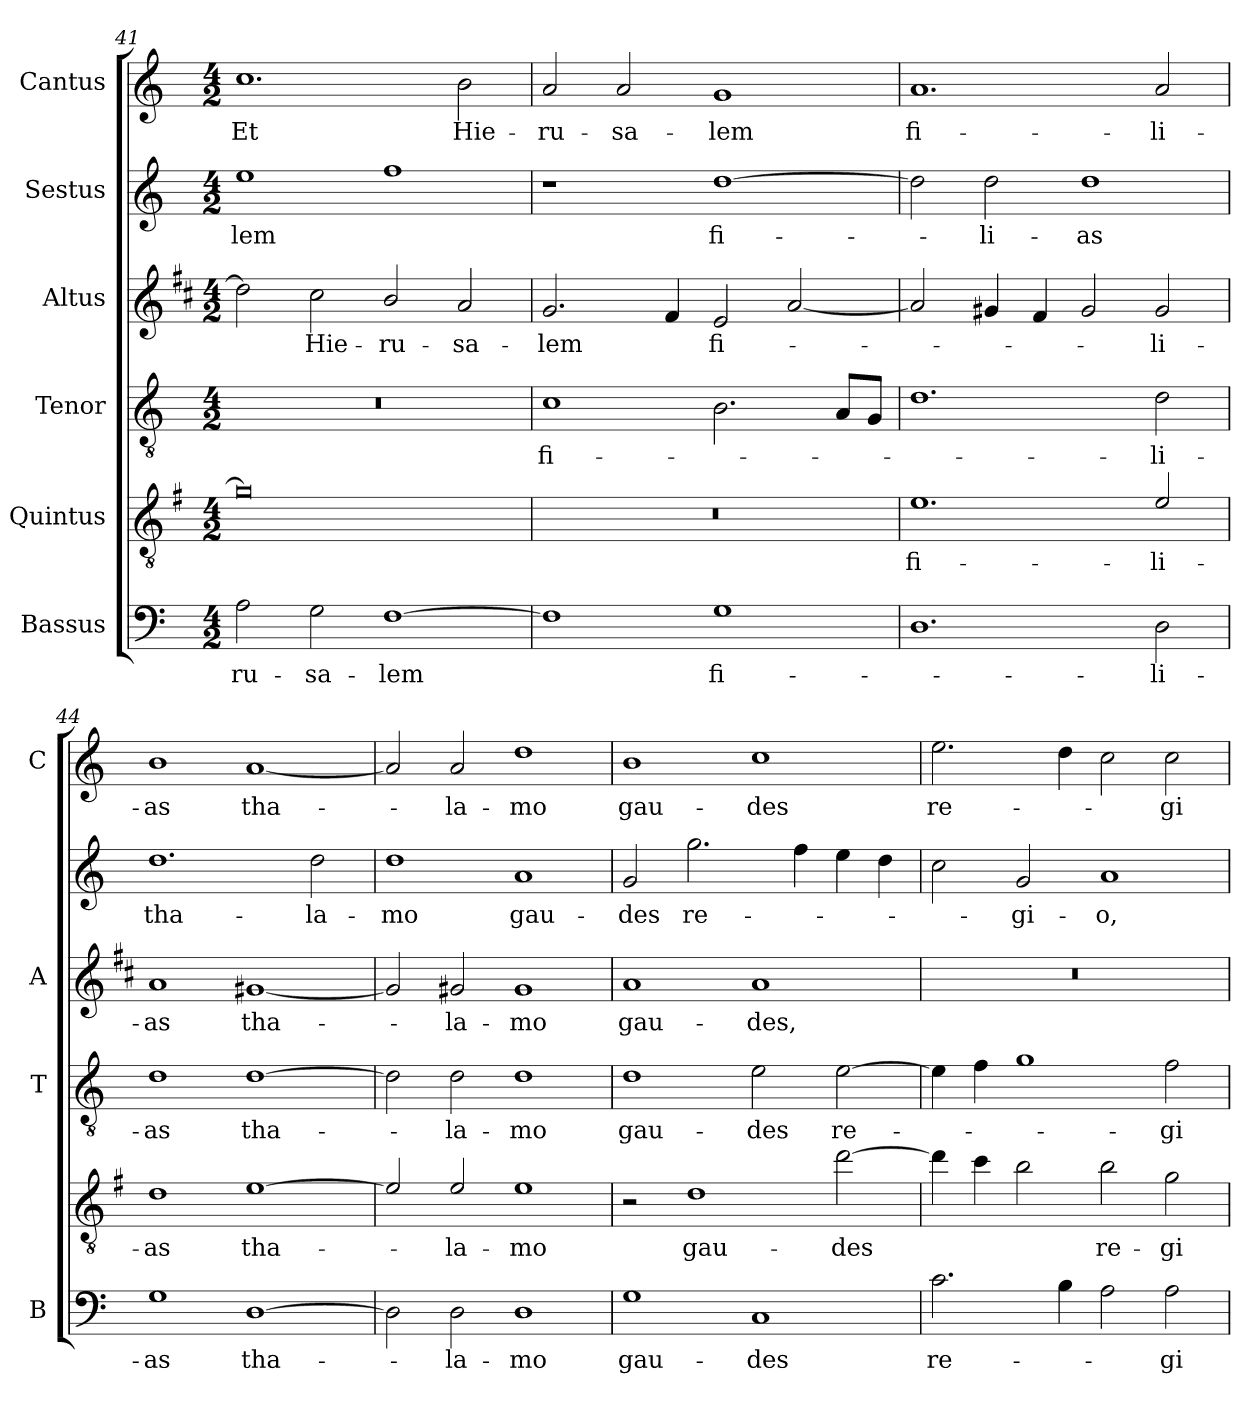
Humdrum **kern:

**kern	**text	**kern	**text	**kern	**text	**kern	**text	**kern	**text	**kern	**text
*part6	*part6	*part5	*part5	*part4	*part4	*part3	*part3	*part2	*part2	*part1	*part1
*staff6	*staff6	*staff5	*staff5	*staff4	*staff4	*staff3	*staff3	*staff2	*staff2	*staff1	*staff1
*I"Bassus	*	*I"Quintus	*	*I"Tenor	*	*I"Altus	*	*I"Sestus	*	*I"Cantus	*
*I'B	*	*	*	*I'T	*	*I'A	*	*	*	*I'C	*
*clefF4	*	*clefGv2	*	*clefGv2	*	*clefG2	*	*clefG2	*	*clefG2	*
*	*	*ITrd4c7	*	*	*	*ITrd1c2	*	*	*	*	*
*k[]	*	*k[]	*	*k[]	*	*k[]	*	*k[]	*	*k[]	*
*C:	*	*C:	*	*C:	*	*C:	*	*C:	*	*C:	*
*M4/2	*	*M4/2	*	*M4/2	*	*M4/2	*	*M4/2	*	*M4/2	*
=41	=41	=41	=41	=41	=41	=41	=41	=41	=41	=41	=41
!	!LO:LY:b	!	!	!	!	!	!	!	!LO:LY:b	!	!LO:LY:b
2A\	-ru-	0c]	.	0r	.	2cc\]	.	1ee	-lem	1.cc	Et
!	!LO:LY:b	!	!	!	!	!	!LO:LY:b	!	!	!	!
2G\	-sa-	.	.	.	.	2b\	Hie-	.	.	.	.
!	!LO:LY:b	!	!	!	!	!	!LO:LY:b	!	!	!	!
[1F	-lem	.	.	.	.	2a/	-ru-	1ff	.	.	.
!	!	!	!	!	!	!	!LO:LY:b	!	!	!	!LO:LY:b
.	.	.	.	.	.	2g/	-sa-	.	.	2b\	Hie-
=42	=42	=42	=42	=42	=42	=42	=42	=42	=42	=42	=42
!	!	!	!	!	!LO:LY:b	!	!LO:LY:b	!	!	!	!LO:LY:b
1F]	.	0r	.	1c	fi-	2.f/	-lem	1r	.	2a/	-ru-
!	!	!	!	!	!	!	!	!	!	!	!LO:LY:b
.	.	.	.	.	.	.	.	.	.	2a/	-sa-
.	.	.	.	.	.	4e/	.	.	.	.	.
!	!LO:LY:b	!	!	!	!	!	!LO:LY:b	!	!LO:LY:b	!	!LO:LY:b
1G	fi-	.	.	2.B\	.	2d/	fi-	[1dd	fi-	1g	-lem
.	.	.	.	.	.	[2g/	.	.	.	.	.
.	.	.	.	8A/L	.	.	.	.	.	.	.
.	.	.	.	8G/J	.	.	.	.	.	.	.
=43	=43	=43	=43	=43	=43	=43	=43	=43	=43	=43	=43
!	!	!	!LO:LY:b	!	!	!	!	!	!	!	!LO:LY:b
1.D	.	1.A	fi-	1.d	.	2g/]	.	2dd\]	.	1.a	fi-
!	!	!	!	!	!	!	!	!	!LO:LY:b	!	!
.	.	.	.	.	.	4f#X/	.	2dd\	-li-	.	.
.	.	.	.	.	.	4e/	.	.	.	.	.
!	!	!	!	!	!	!	!	!	!LO:LY:b	!	!
.	.	.	.	.	.	2f#/	.	1dd	-as	.	.
!	!LO:LY:b	!	!LO:LY:b	!	!LO:LY:b	!	!LO:LY:b	!	!	!	!LO:LY:b
2D\	-li-	2A/	-li-	2d\	-li-	2f#/	-li-	.	.	2a/	-li-
=44	=44	=44	=44	=44	=44	=44	=44	=44	=44	=44	=44
!	!LO:LY:b	!	!LO:LY:b	!	!LO:LY:b	!	!LO:LY:b	!	!LO:LY:b	!	!LO:LY:b
1G	-as	1G	-as	1d	-as	1g	-as	1.dd	tha-	1b	-as
!	!LO:LY:b	!	!LO:LY:b	!	!LO:LY:b	!	!LO:LY:b	!	!	!	!LO:LY:b
[1D	tha-	[1A	tha-	[1d	tha-	[1f#X	tha-	.	.	[1a	tha-
!	!	!	!	!	!	!	!	!	!LO:LY:b	!	!
.	.	.	.	.	.	.	.	2dd\	-la-	.	.
!!LO:PB:g=z
=45	=45	=45	=45	=45	=45	=45	=45	=45	=45	=45	=45
!	!	!	!	!	!	!	!	!	!LO:LY:b	!	!
2D\]	.	2A/]	.	2d\]	.	2f#/]	.	1dd	-mo	2a/]	.
!	!LO:LY:b	!	!LO:LY:b	!	!LO:LY:b	!	!LO:LY:b	!	!	!	!LO:LY:b
2D\	-la-	2A/	-la-	2d\	-la-	2f#X/	-la-	.	.	2a/	-la-
!	!LO:LY:b	!	!LO:LY:b	!	!LO:LY:b	!	!LO:LY:b	!	!LO:LY:b	!	!LO:LY:b
1D	-mo	1A	-mo	1d	-mo	1f#	-mo	1a	gau-	1dd	-mo
=46	=46	=46	=46	=46	=46	=46	=46	=46	=46	=46	=46
!	!LO:LY:b	!	!	!	!LO:LY:b	!	!LO:LY:b	!	!LO:LY:b	!	!LO:LY:b
1G	gau-	2r	.	1d	gau-	1g	gau-	2g/	-des	1b	gau-
!	!	!	!LO:LY:b	!	!	!	!	!	!LO:LY:b	!	!
.	.	1G	gau-	.	.	.	.	2.gg\	re-	.	.
!	!LO:LY:b	!	!	!	!LO:LY:b	!	!LO:LY:b	!	!	!	!LO:LY:b
1C	-des	.	.	2e\	-des	1g	-des,	.	.	1cc	-des
.	.	.	.	.	.	.	.	4ff\	.	.	.
!	!	!	!LO:LY:b	!	!LO:LY:b	!	!	!	!	!	!
.	.	[2g\	-des	[2e\	re-	.	.	4ee\	.	.	.
.	.	.	.	.	.	.	.	4dd\	.	.	.
=47	=47	=47	=47	=47	=47	=47	=47	=47	=47	=47	=47
!	!LO:LY:b	!	!	!	!	!	!	!	!	!	!LO:LY:b
2.c\	re-	4g\]	.	4e\]	.	0r	.	2cc\	.	2.ee\	re-
.	.	4f\	.	4f\	.	.	.	.	.	.	.
!	!	!	!	!	!	!	!	!	!LO:LY:b	!	!
.	.	2e\	.	1g	.	.	.	2g/	-gi-	.	.
4B\	.	.	.	.	.	.	.	.	.	4dd\	.
!	!	!	!LO:LY:b	!	!	!	!	!	!LO:LY:b	!	!
2A\	.	2e\	re-	.	.	.	.	1a	-o,	2cc\	.
!	!LO:LY:b	!	!LO:LY:b	!	!LO:LY:b	!	!	!	!	!	!LO:LY:b
2A\	-gi-	2c\	-gi-	2f\	-gi-	.	.	.	.	2cc\	-gi-
=	=	=	=	=	=	=	=	=	=	=	=
*-	*-	*-	*-	*-	*-	*-	*-	*-	*-	*-	*-
